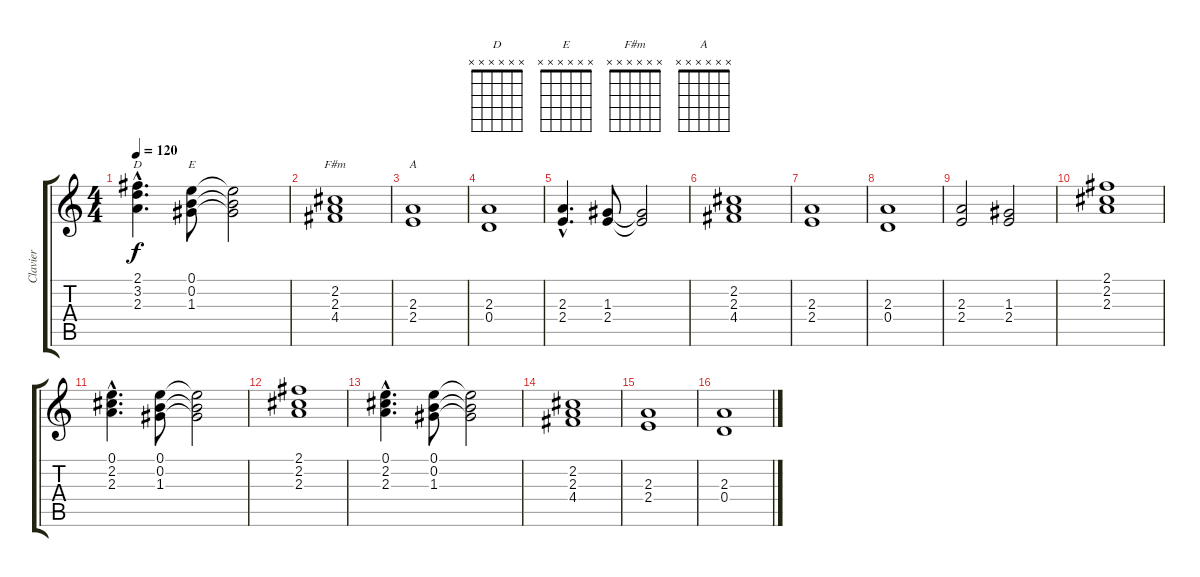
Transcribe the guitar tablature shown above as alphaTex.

\track ("Clavier" "Clavier") {instrument percussiveorgan}
\staff {score tabs}
\tuning (E5 B4 G4 D4 A3 E3) {hide}
\chord ("D" x x x x x x) {firstfret 0}
\chord ("E" x x x x x x) {firstfret 0}
\chord ("F#m" x x x x x x) {firstfret 0}
\chord ("A" x x x x x x) {firstfret 0}
\ts (4 4)
\tempo 120
\clef g2
\ks c
(2.1{hac} 3.2{hac} 2.3{hac}).4{d ch "D" dy f} (0.1 0.2 1.3).8{ch "E"} (0.1{t} 0.2{t} 1.3{t}).2 |
(2.2 2.3 4.4).1{ch "F#m"} |
(2.3 2.4).1{ch "A"} |
(2.3 0.4).1 |
(2.3{hac} 2.4{hac}).4{d} (1.3 2.4).8 (1.3{t} 2.4{t}).2 |
(2.2 2.3 4.4).1 |
(2.3 2.4).1 |
(2.3 0.4).1 |
(2.3 2.4).2 (1.3 2.4).2 |
(2.1 2.2 2.3).1 |
(0.1{hac} 2.2{hac} 2.3{hac}).4{d} (0.1 0.2 1.3).8 (0.1{t} 0.2{t} 1.3{t}).2 |
(2.1 2.2 2.3).1 |
(0.1{hac} 2.2{hac} 2.3{hac}).4{d} (0.1 0.2 1.3).8 (0.1{t} 0.2{t} 1.3{t}).2 |
(2.2 2.3 4.4).1 |
(2.3 2.4).1 |
(2.3 0.4).1
